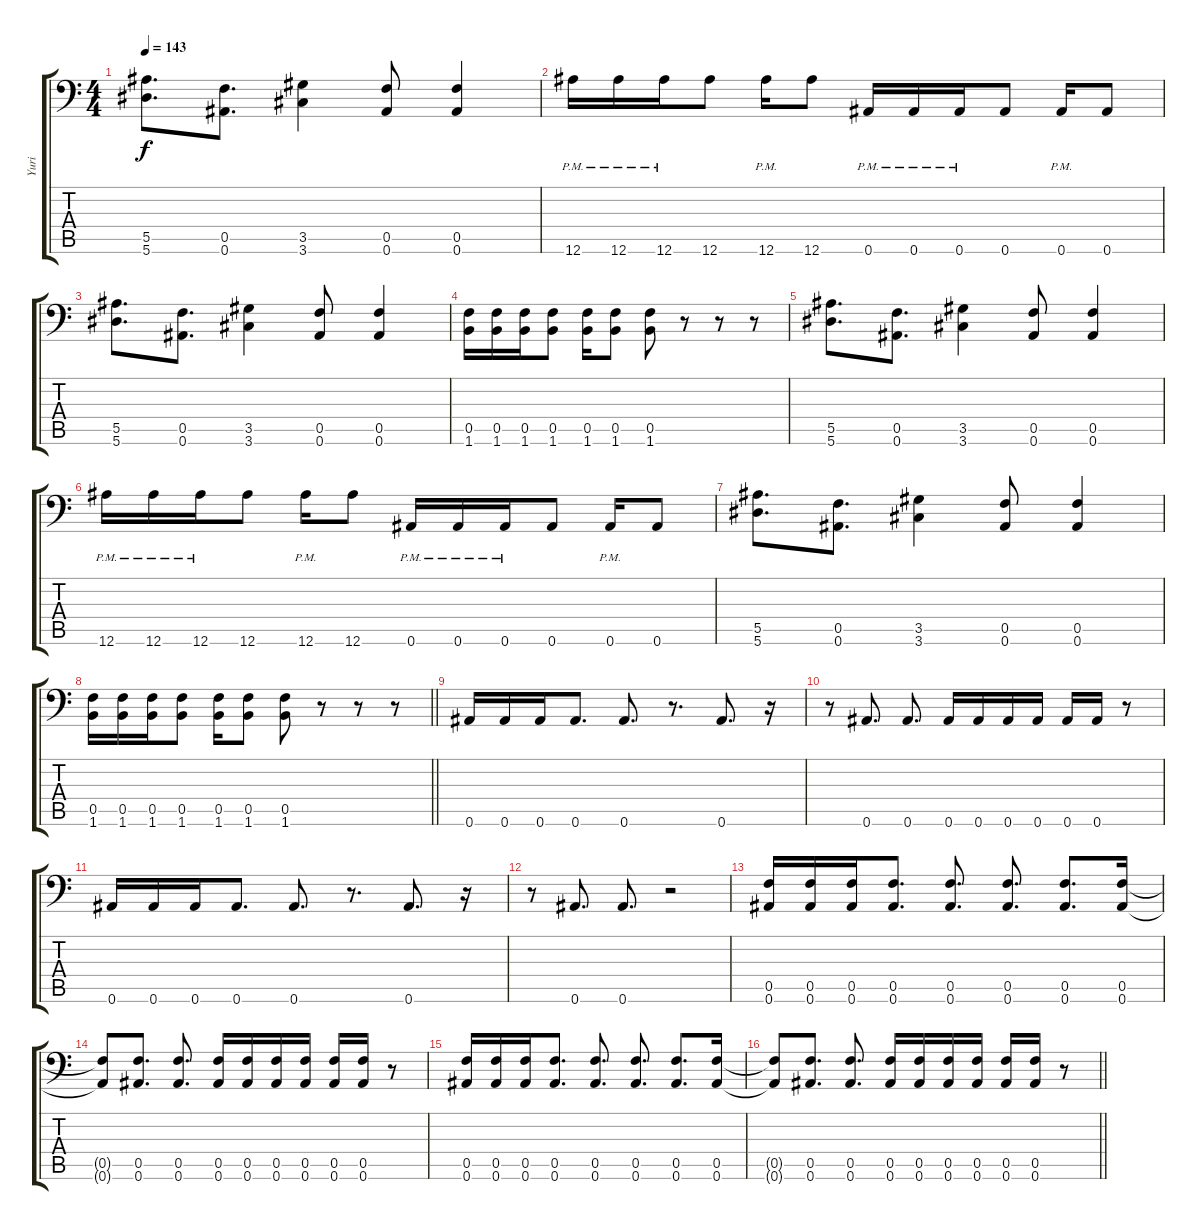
\track ("Yuri" "Yuri") {instrument distortionguitar}
\staff {score tabs}
\tuning (C4 G3 Eb3 Bb2 F2 Bb1) {hide}
\ts (4 4)
\section ("" "")
\tempo 143
\clef f4
\ks c
(5.5 5.6).8{d dy f} (0.5 0.6).8{d} (3.5 3.6).4 (0.5 0.6).8 (0.5 0.6).4 |
12.6{pm}.16 12.6{pm}.16 12.6{pm}.16 12.6.8 12.6{pm}.16 12.6.8 0.6{pm}.16 0.6{pm}.16 0.6{pm}.16 0.6.8 0.6{pm}.16 0.6.8 |
(5.5 5.6).8{d} (0.5 0.6).8{d} (3.5 3.6).4 (0.5 0.6).8 (0.5 0.6).4 |
(0.5 1.6).16 (0.5 1.6).16 (0.5 1.6).16 (0.5 1.6).8 (0.5 1.6).16 (0.5 1.6).8 (0.5 1.6).8 r.8 r.8 r.8 |
(5.5 5.6).8{d} (0.5 0.6).8{d} (3.5 3.6).4 (0.5 0.6).8 (0.5 0.6).4 |
12.6{pm}.16 12.6{pm}.16 12.6{pm}.16 12.6.8 12.6{pm}.16 12.6.8 0.6{pm}.16 0.6{pm}.16 0.6{pm}.16 0.6.8 0.6{pm}.16 0.6.8 |
(5.5 5.6).8{d} (0.5 0.6).8{d} (3.5 3.6).4 (0.5 0.6).8 (0.5 0.6).4 |
\barLineRight lightlight
(0.5 1.6).16 (0.5 1.6).16 (0.5 1.6).16 (0.5 1.6).8 (0.5 1.6).16 (0.5 1.6).8 (0.5 1.6).8 r.8 r.8 r.8 |
\section ("" "")
0.6.16 0.6.16 0.6.16 0.6.8{d} 0.6.8{d} r.8{d} 0.6.8{d} r.16 |
r.8 0.6.8{d} 0.6.8{d} 0.6.16 0.6.16 0.6.16 0.6.16 0.6.16 0.6.16 r.8 |
0.6.16 0.6.16 0.6.16 0.6.8{d} 0.6.8{d} r.8{d} 0.6.8{d} r.16 |
r.8 0.6.8{d} 0.6.8{d} r.2 |
(0.5 0.6).16 (0.5 0.6).16 (0.5 0.6).16 (0.5 0.6).8{d} (0.5 0.6).8{d} (0.5 0.6).8{d} (0.5 0.6).8{d} (0.5 0.6).16 |
(0.5{t} 0.6{t}).8 (0.5 0.6).8{d} (0.5 0.6).8{d} (0.5 0.6).16 (0.5 0.6).16 (0.5 0.6).16 (0.5 0.6).16 (0.5 0.6).16 (0.5 0.6).16 r.8 |
(0.5 0.6).16 (0.5 0.6).16 (0.5 0.6).16 (0.5 0.6).8{d} (0.5 0.6).8{d} (0.5 0.6).8{d} (0.5 0.6).8{d} (0.5 0.6).16 |
\barLineRight lightlight
(0.5{t} 0.6{t}).8 (0.5 0.6).8{d} (0.5 0.6).8{d} (0.5 0.6).16 (0.5 0.6).16 (0.5 0.6).16 (0.5 0.6).16 (0.5 0.6).16 (0.5 0.6).16 r.8
